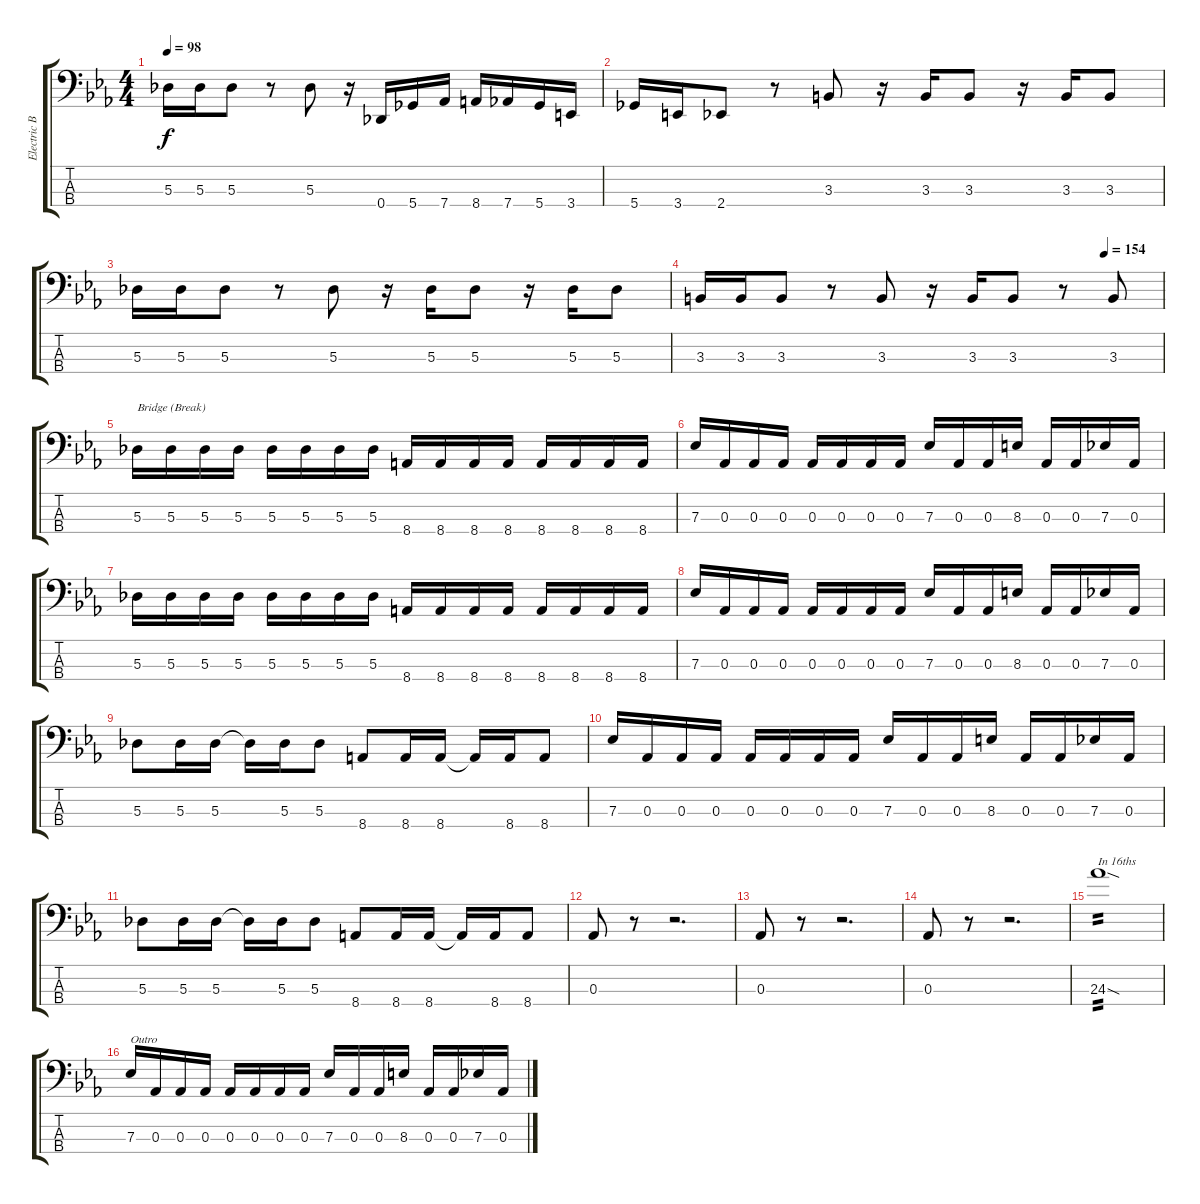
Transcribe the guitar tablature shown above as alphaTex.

\track ("Electric Bass" "Electric B") {instrument electricbassfinger}
\staff {score tabs}
\tuning (Gb2 Db2 Ab1 Db1) {hide}
\ts (4 4)
\tempo 98
\clef f4
\ks cminor
5.3.16{dy f} 5.3.16 5.3.8 r.8 5.3.8 r.16 0.4.16 5.4.16 7.4.16 8.4.16 7.4.16 5.4.16 3.4.16 |
5.4.16 3.4.16 2.4.8 r.8 3.3.8 r.16 3.3.16 3.3.8 r.16 3.3.16 3.3.8 |
5.3.16 5.3.16 5.3.8 r.8 5.3.8 r.16 5.3.16 5.3.8 r.16 5.3.16 5.3.8 |
\tempo (154 0.875)
3.3.16 3.3.16 3.3.8 r.8 3.3.8 r.16 3.3.16 3.3.8 r.8 3.3.8 |
5.3.16{txt "Bridge (Break)"} 5.3.16 5.3.16 5.3.16 5.3.16 5.3.16 5.3.16 5.3.16 8.4.16 8.4.16 8.4.16 8.4.16 8.4.16 8.4.16 8.4.16 8.4.16 |
7.3.16 0.3.16 0.3.16 0.3.16 0.3.16 0.3.16 0.3.16 0.3.16 7.3.16 0.3.16 0.3.16 8.3.16 0.3.16 0.3.16 7.3.16 0.3.16 |
5.3.16 5.3.16 5.3.16 5.3.16 5.3.16 5.3.16 5.3.16 5.3.16 8.4.16 8.4.16 8.4.16 8.4.16 8.4.16 8.4.16 8.4.16 8.4.16 |
7.3.16 0.3.16 0.3.16 0.3.16 0.3.16 0.3.16 0.3.16 0.3.16 7.3.16 0.3.16 0.3.16 8.3.16 0.3.16 0.3.16 7.3.16 0.3.16 |
5.3.8 5.3.16 5.3.16 5.3{t}.16 5.3.16 5.3.8 8.4.8 8.4.16 8.4.16 8.4{t}.16 8.4.16 8.4.8 |
7.3.16 0.3.16 0.3.16 0.3.16 0.3.16 0.3.16 0.3.16 0.3.16 7.3.16 0.3.16 0.3.16 8.3.16 0.3.16 0.3.16 7.3.16 0.3.16 |
5.3.8 5.3.16 5.3.16 5.3{t}.16 5.3.16 5.3.8 8.4.8 8.4.16 8.4.16 8.4{t}.16 8.4.16 8.4.8 |
0.3.8 r.8 r.2{d} |
0.3.8 r.8 r.2{d} |
0.3.8 r.8 r.2{d} |
24.3{sod}.1{txt "In 16ths" tp 2} |
7.3.16{txt "Outro"} 0.3.16 0.3.16 0.3.16 0.3.16 0.3.16 0.3.16 0.3.16 7.3.16 0.3.16 0.3.16 8.3.16 0.3.16 0.3.16 7.3.16 0.3.16
